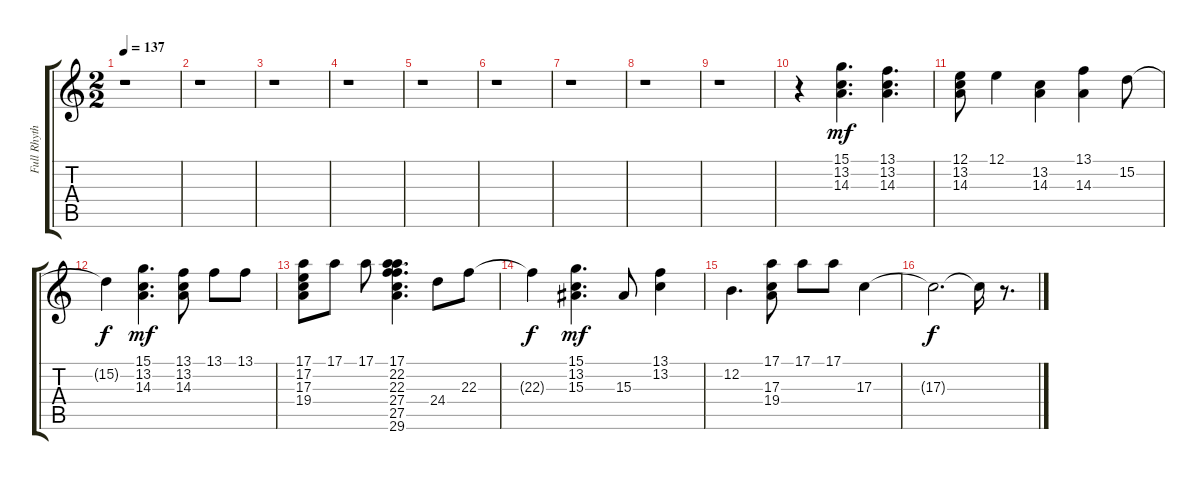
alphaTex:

\track ("Full Rhythm" "Full Rhyth") {instrument stringensemble1}
\staff {score tabs}
\tuning (E4 B3 G3 D3 A2 E2) {hide}
\ts (2 2)
\tempo 137
\clef g2
\ks c
r.1{dy mf} |
r.1 |
r.1 |
r.1 |
r.1 |
r.1 |
r.1 |
r.1 |
r.1 |
r.4 (15.1 13.2 14.3).4{d} (13.1 13.2 14.3).4{d} |
(12.1 13.2 14.3).8 12.1.4 (13.2 14.3).4 (13.1 14.3).4 15.2.8 |
15.2{t}.4{dy f} (15.1 13.2 14.3).4{d dy mf} (13.1 13.2 14.3).8 13.1.8 13.1.8 |
(17.1 17.2 17.3 19.4).8 17.1.8 17.1.8 (17.1 22.2 22.3 27.4 27.5 29.6).4{d} 24.4.8 22.3.8 |
22.3{t}.4{dy f} (15.1 13.2 15.3).4{d dy mf} 15.3.8 (13.1 13.2).4 |
12.2.4{d} (17.1 17.3 19.4).8 17.1.8 17.1.8 17.3.4 |
17.3{t}.2{d dy f} 17.3{t}.16 r.8{d}
